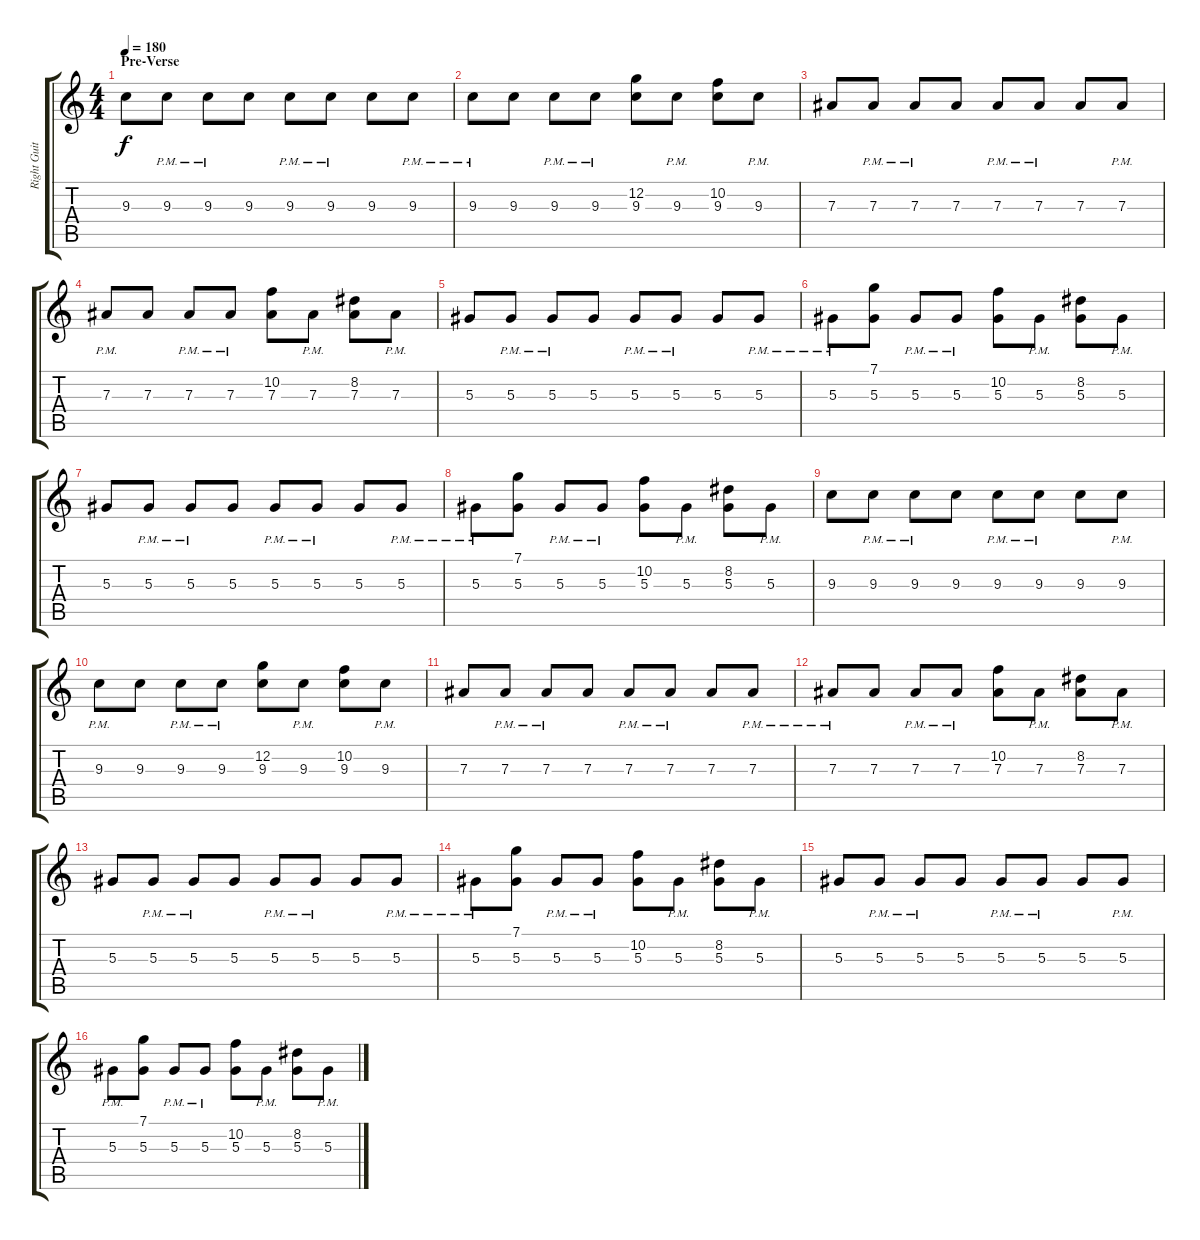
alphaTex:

\track ("Right Guitar" "Right Guit") {instrument distortionguitar}
\staff {score tabs}
\tuning (C4 G3 Eb3 Bb2 F2 C2) {hide}
\ts (4 4)
\section ("" "Pre-Verse")
\tempo 180
\clef g2
\ks c
9.3.8{dy f} 9.3{pm}.8 9.3{pm}.8 9.3.8 9.3{pm}.8 9.3{pm}.8 9.3.8 9.3{pm}.8 |
9.3{pm}.8 9.3.8 9.3{pm}.8 9.3{pm}.8 (12.2 9.3).8 9.3{pm}.8 (10.2 9.3).8 9.3{pm}.8 |
7.3.8 7.3{pm}.8 7.3{pm}.8 7.3.8 7.3{pm}.8 7.3{pm}.8 7.3.8 7.3{pm}.8 |
7.3{pm}.8 7.3.8 7.3{pm}.8 7.3{pm}.8 (10.2 7.3).8 7.3{pm}.8 (8.2 7.3).8 7.3{pm}.8 |
5.3.8 5.3{pm}.8 5.3{pm}.8 5.3.8 5.3{pm}.8 5.3{pm}.8 5.3.8 5.3{pm}.8 |
5.3{pm}.8 (7.1 5.3).8 5.3{pm}.8 5.3{pm}.8 (10.2 5.3).8 5.3{pm}.8 (8.2 5.3).8 5.3{pm}.8 |
5.3.8 5.3{pm}.8 5.3{pm}.8 5.3.8 5.3{pm}.8 5.3{pm}.8 5.3.8 5.3{pm}.8 |
5.3{pm}.8 (7.1 5.3).8 5.3{pm}.8 5.3{pm}.8 (10.2 5.3).8 5.3{pm}.8 (8.2 5.3).8 5.3{pm}.8 |
9.3.8 9.3{pm}.8 9.3{pm}.8 9.3.8 9.3{pm}.8 9.3{pm}.8 9.3.8 9.3{pm}.8 |
9.3{pm}.8 9.3.8 9.3{pm}.8 9.3{pm}.8 (12.2 9.3).8 9.3{pm}.8 (10.2 9.3).8 9.3{pm}.8 |
7.3.8 7.3{pm}.8 7.3{pm}.8 7.3.8 7.3{pm}.8 7.3{pm}.8 7.3.8 7.3{pm}.8 |
7.3{pm}.8 7.3.8 7.3{pm}.8 7.3{pm}.8 (10.2 7.3).8 7.3{pm}.8 (8.2 7.3).8 7.3{pm}.8 |
5.3.8 5.3{pm}.8 5.3{pm}.8 5.3.8 5.3{pm}.8 5.3{pm}.8 5.3.8 5.3{pm}.8 |
5.3{pm}.8 (7.1 5.3).8 5.3{pm}.8 5.3{pm}.8 (10.2 5.3).8 5.3{pm}.8 (8.2 5.3).8 5.3{pm}.8 |
5.3.8 5.3{pm}.8 5.3{pm}.8 5.3.8 5.3{pm}.8 5.3{pm}.8 5.3.8 5.3{pm}.8 |
5.3{pm}.8 (7.1 5.3).8 5.3{pm}.8 5.3{pm}.8 (10.2 5.3).8 5.3{pm}.8 (8.2 5.3).8 5.3{pm}.8
